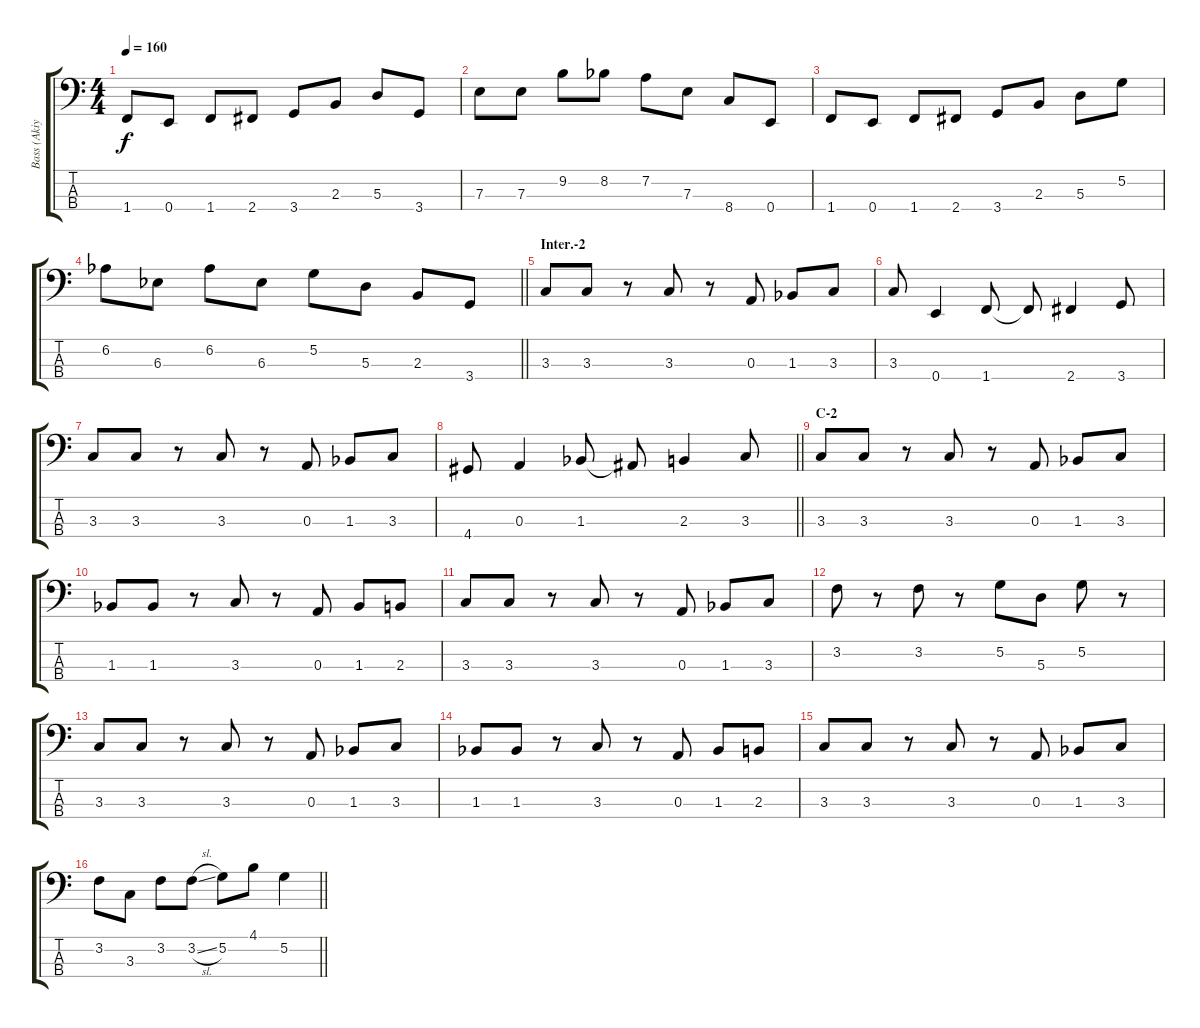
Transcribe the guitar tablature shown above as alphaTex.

\track ("Bass (Akiyama Mio)" "Bass (Akiy") {instrument electricbassfinger}
\staff {score tabs}
\tuning (G2 D2 A1 E1) {hide}
\ts (4 4)
\tempo 160
\clef f4
\ks c
1.4.8{dy f} 0.4.8 1.4.8 2.4.8 3.4.8 2.3.8 5.3.8 3.4.8 |
7.3.8 7.3.8 9.2.8 8.2{acc b}.8 7.2.8 7.3.8 8.4.8 0.4.8 |
1.4.8 0.4.8 1.4.8 2.4.8 3.4.8 2.3.8 5.3.8 5.2.8 |
\barLineRight lightlight
6.2{acc b}.8 6.3{acc b}.8 6.2{acc b}.8 6.3{acc b}.8 5.2.8 5.3.8 2.3.8 3.4.8 |
\section ("" "Inter.-2")
3.3.8 3.3.8 r.8 3.3.8 r.8 0.3.8 1.3{acc b}.8 3.3.8 |
3.3.8 0.4.4 1.4.8 1.4{t}.8 2.4.4 3.4.8 |
3.3.8 3.3.8 r.8 3.3.8 r.8 0.3.8 1.3{acc b}.8 3.3.8 |
\barLineRight lightlight
4.4.8 0.3.4 1.3{acc b}.8 1.3{t}.8 2.3.4 3.3.8 |
\section ("" "C-2")
3.3.8 3.3.8 r.8 3.3.8 r.8 0.3.8 1.3{acc b}.8 3.3.8 |
1.3{acc b}.8 1.3{acc b}.8 r.8 3.3.8 r.8 0.3.8 1.3{acc b}.8 2.3.8 |
3.3.8 3.3.8 r.8 3.3.8 r.8 0.3.8 1.3{acc b}.8 3.3.8 |
3.2.8 r.8 3.2.8 r.8 5.2.8 5.3.8 5.2.8 r.8 |
3.3.8 3.3.8 r.8 3.3.8 r.8 0.3.8 1.3{acc b}.8 3.3.8 |
1.3{acc b}.8 1.3{acc b}.8 r.8 3.3.8 r.8 0.3.8 1.3{acc b}.8 2.3.8 |
3.3.8 3.3.8 r.8 3.3.8 r.8 0.3.8 1.3{acc b}.8 3.3.8 |
\barLineRight lightlight
3.2.8 3.3.8 3.2.8 3.2{sl}.8 5.2.8 4.1.8 5.2.4
